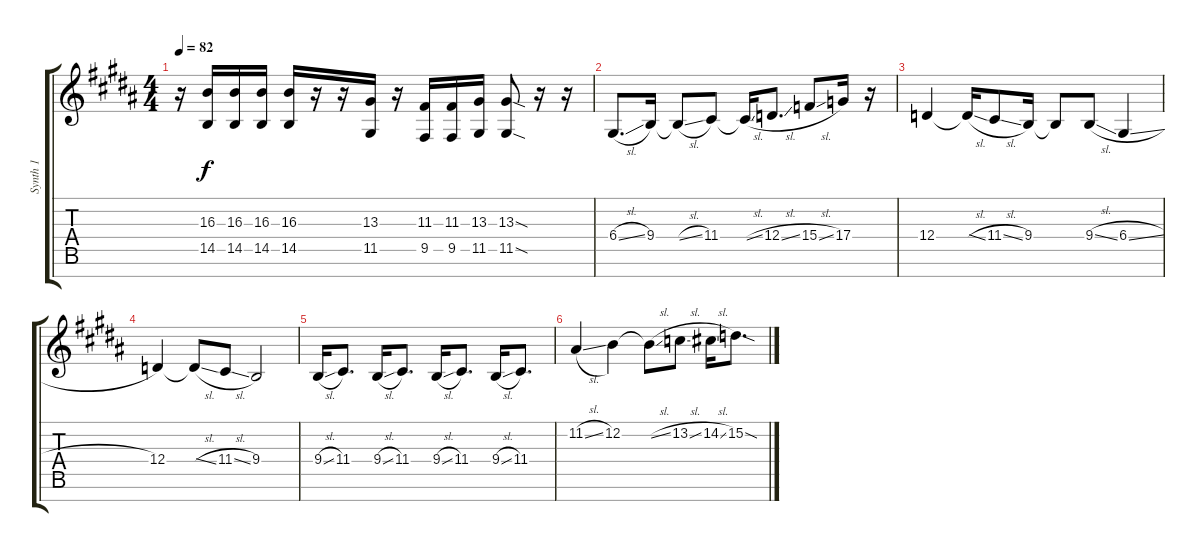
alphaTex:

\track ("Synth 1" "Synth 1") {instrument fx7echoes}
\staff {score tabs}
\tuning (E4 B3 G3 D3 A2 E2 B1) {hide}
\ts (4 4)
\tempo 82
\clef g2
\ks b
r.16{dy f} (16.3 14.5).16 (16.3 14.5).16 (16.3 14.5).16 (16.3 14.5).16 r.16 r.16 (13.3 11.5).16 r.16 (11.3 9.5).16 (11.3 9.5).16 (13.3 11.5).16 (13.3{sod} 11.5{sod}).8 r.16 r.16 |
6.4{sl}.8{d} 9.4.16 9.4{sl t}.8 11.4.8 11.4{sl t}.16 12.4{sl}.8{d} 15.4{sl}.8 17.4.16 r.16 |
12.4.4 12.4{sl t}.16 11.4{sl}.8 9.4.16 9.4{t}.8 9.4{sl}.8 6.4{sl}.4 |
12.4.4 12.4{sl t}.8 11.4{sl}.8 9.4.2 |
9.4{sl}.16 11.4.8{d} 9.4{sl}.16 11.4.8{d} 9.4{sl}.16 11.4.8{d} 9.4{sl}.16 11.4.8{d} |
11.2{sl}.4 12.2.4 12.2{sl t}.8 13.2{sl}.8 14.2{sl}.16 15.2{sod}.8{d}
